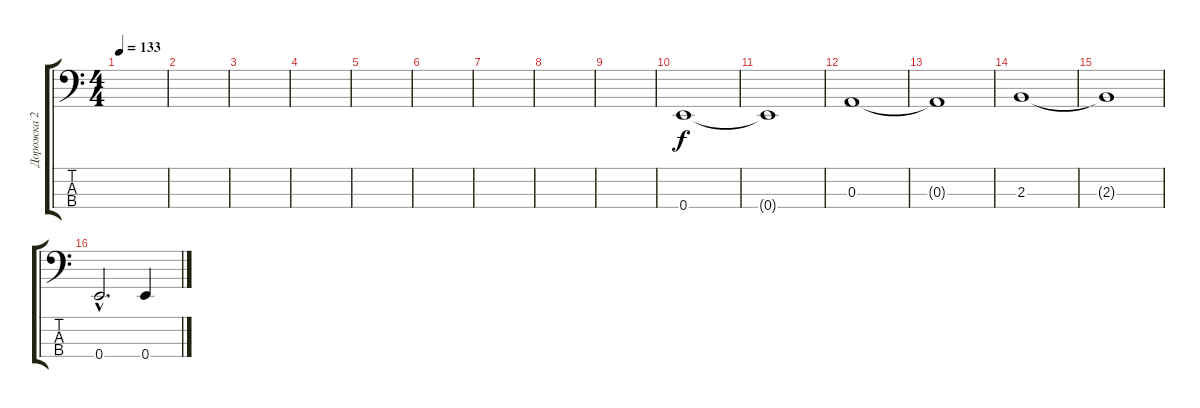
\track ("Дорожка 2" "Дорожка 2") {instrument electricbasspick}
\staff {score tabs}
\tuning (G2 D2 A1 E1) {hide}
\ts (4 4)
\tempo 133
\clef f4
\ks c
|
|
|
|
|
|
|
|
|
0.4.1 |
0.4{t}.1 |
0.3.1 |
0.3{t}.1 |
2.3.1 |
2.3{t}.1 |
0.4{hac}.2{d} 0.4.4
